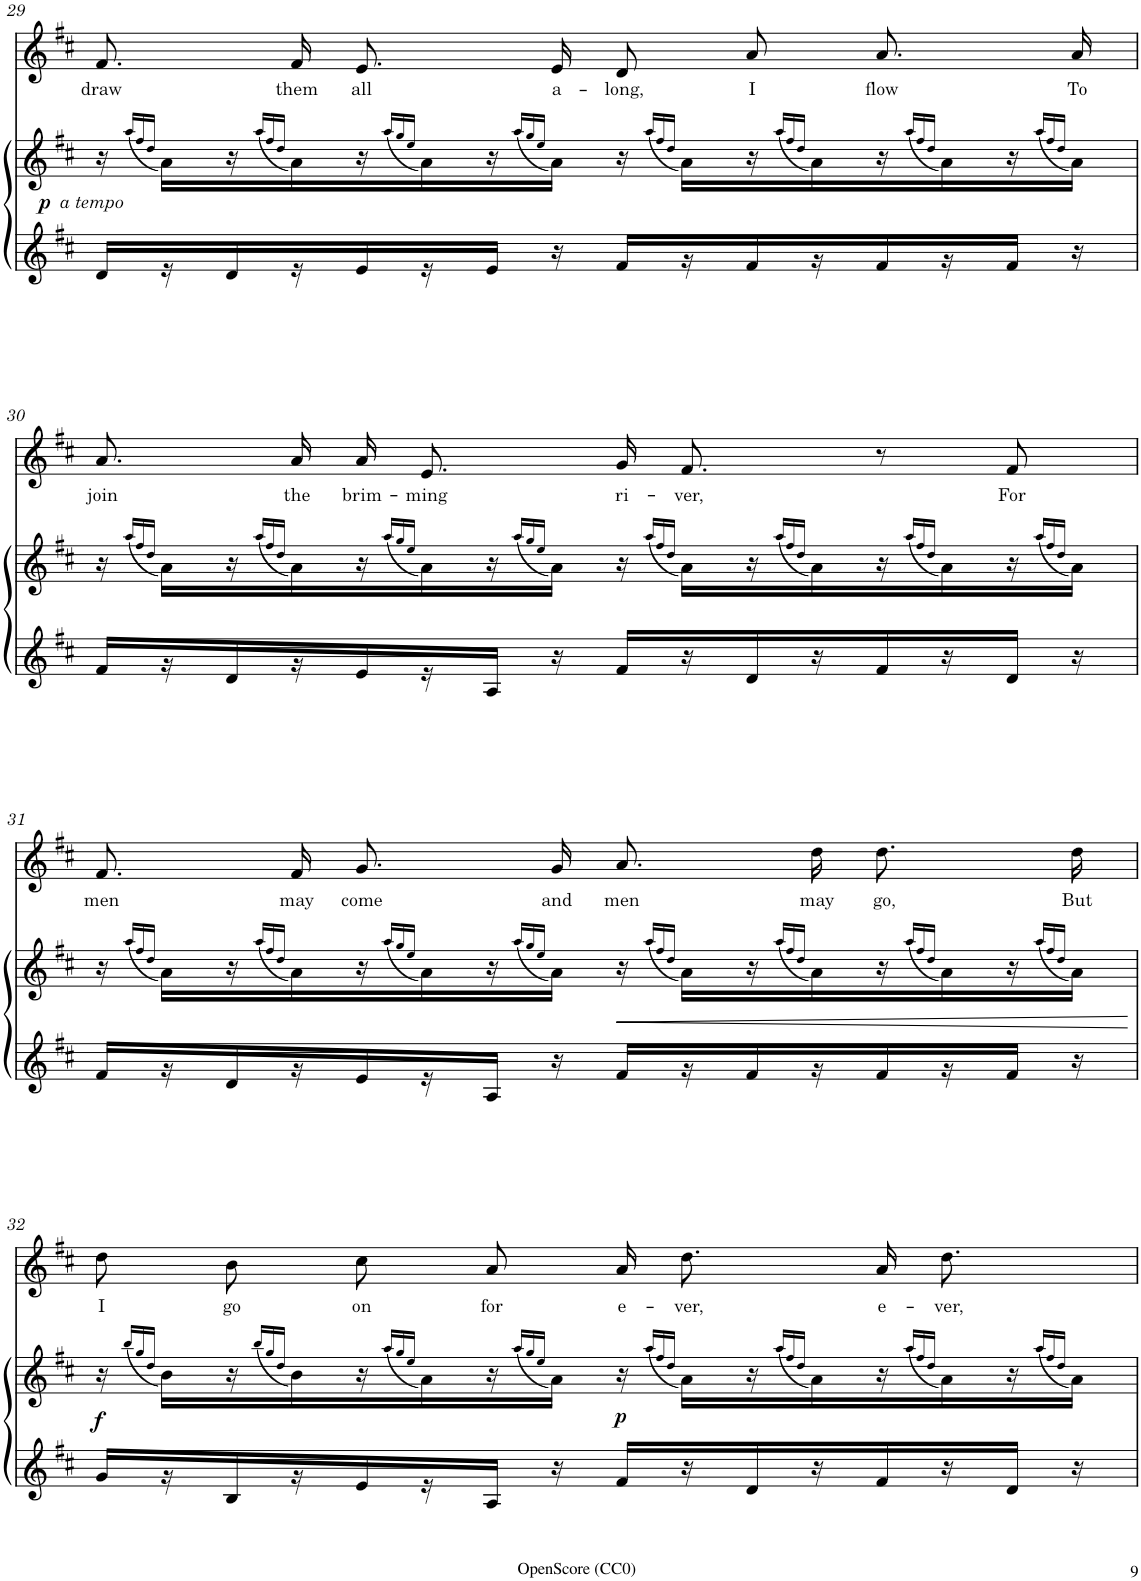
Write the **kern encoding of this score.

**kern	**kern	**dynam	**kern	**text
*part2	*part2	*part2	*part1	*part1
*staff3	*staff2	*staff2/3	*staff1	*staff1
*I"Piano	*	*	*I"Voice	*
*I'Pno	*	*	*	*
!!LO:PB:g=z
*clefG2	*clefG2	*	*clefG2	*
*k[f#c#]	*k[f#c#]	*	*k[f#c#]	*
*M4/4	*M4/4	*	*M4/4	*
*met(c)	*met(c)	*	*met(c)	*
=29	=29	=29	=29	=29
!	!	!LO:DY:b	!	!LO:LY:b
!	!	!LO:DY:n=1:b	!	!
16d/LL	16r	p other-dynamics	8.f#/L	draw
.	(16qaa/LL	.	.	.
.	16qff#/	.	.	.
.	16qdd/JJ	.	.	.
16r	16a\LL)	.	.	.
16d/	16r	.	.	.
.	(16qaa/LL	.	.	.
.	16qff#/	.	.	.
.	16qdd/JJ	.	.	.
!	!	!	!	!LO:LY:b
16r	16a\)	.	16f#/Jk	them
!	!	!	!	!LO:LY:b
16e/	16r	.	8.e/L	all
.	(16qaa/LL	.	.	.
.	16qgg/	.	.	.
.	16qee/JJ	.	.	.
16r	16a\)	.	.	.
16e/JJ	16r	.	.	.
.	(16qaa/LL	.	.	.
.	16qgg/	.	.	.
.	16qee/JJ	.	.	.
!	!	!	!	!LO:LY:b
16r	16a\JJ)	.	16e/Jk	a-
!	!	!	!	!LO:LY:b
16f#/LL	16r	.	8d/L	-long,
.	(16qaa/LL	.	.	.
.	16qff#/	.	.	.
.	16qdd/JJ	.	.	.
16r	16a\LL)	.	.	.
!	!	!	!	!LO:LY:b
16f#/	16r	.	8a/J	I
.	(16qaa/LL	.	.	.
.	16qff#/	.	.	.
.	16qdd/JJ	.	.	.
16r	16a\)	.	.	.
!	!	!	!	!LO:LY:b
16f#/	16r	.	8.a/L	flow
.	(16qaa/LL	.	.	.
.	16qff#/	.	.	.
.	16qdd/JJ	.	.	.
16r	16a\)	.	.	.
16f#/JJ	16r	.	.	.
.	(16qaa/LL	.	.	.
.	16qff#/	.	.	.
.	16qdd/JJ	.	.	.
!	!	!	!	!LO:LY:b
16r	16a\JJ)	.	16a/Jk	To
!!LO:LB:g=z
=30	=30	=30	=30	=30
!	!	!	!	!LO:LY:b
16f#/LL	16r	.	8.a/L	join
.	(16qaa/LL	.	.	.
.	16qff#/	.	.	.
.	16qdd/JJ	.	.	.
16r	16a\LL)	.	.	.
16d/	16r	.	.	.
.	(16qaa/LL	.	.	.
.	16qff#/	.	.	.
.	16qdd/JJ	.	.	.
!	!	!	!	!LO:LY:b
16r	16a\)	.	16a/Jk	the
!	!	!	!	!LO:LY:b
16e/	16r	.	16a/KL	brim-
.	(16qaa/LL	.	.	.
.	16qgg/	.	.	.
.	16qee/JJ	.	.	.
!	!	!	!	!LO:LY:b
16r	16a\)	.	8.e/J	-ming
16A/JJ	16r	.	.	.
.	(16qaa/LL	.	.	.
.	16qgg/	.	.	.
.	16qee/JJ	.	.	.
16r	16a\JJ)	.	.	.
!	!	!	!	!LO:LY:b
16f#/LL	16r	.	16g/KL	ri-
.	(16qaa/LL	.	.	.
.	16qff#/	.	.	.
.	16qdd/JJ	.	.	.
!	!	!	!	!LO:LY:b
16r	16a\LL)	.	8.f#/J	-ver,
16d/	16r	.	.	.
.	(16qaa/LL	.	.	.
.	16qff#/	.	.	.
.	16qdd/JJ	.	.	.
16r	16a\)	.	.	.
16f#/	16r	.	8r	.
.	(16qaa/LL	.	.	.
.	16qff#/	.	.	.
.	16qdd/JJ	.	.	.
16r	16a\)	.	.	.
!	!	!	!	!LO:LY:b
16d/JJ	16r	.	8f#/	For
.	(16qaa/LL	.	.	.
.	16qff#/	.	.	.
.	16qdd/JJ	.	.	.
16r	16a\JJ)	.	.	.
!!LO:LB:g=z
=31	=31	=31	=31	=31
!	!	!	!	!LO:LY:b
16f#/LL	16r	.	8.f#/L	men
.	(16qaa/LL	.	.	.
.	16qff#/	.	.	.
.	16qdd/JJ	.	.	.
16r	16a\LL)	.	.	.
16d/	16r	.	.	.
.	(16qaa/LL	.	.	.
.	16qff#/	.	.	.
.	16qdd/JJ	.	.	.
!	!	!	!	!LO:LY:b
16r	16a\)	.	16f#/Jk	may
!	!	!	!	!LO:LY:b
16e/	16r	.	8.g/L	come
.	(16qaa/LL	.	.	.
.	16qgg/	.	.	.
.	16qee/JJ	.	.	.
16r	16a\)	.	.	.
16A/JJ	16r	.	.	.
.	(16qaa/LL	.	.	.
.	16qgg/	.	.	.
.	16qee/JJ	.	.	.
!	!	!	!	!LO:LY:b
16r	16a\JJ)	.	16g/Jk	and
!	!	!LO:HP:b	!	!LO:LY:b
16f#/LL	16r	<	8.a\L	men
.	(16qaa/LL	.	.	.
.	16qff#/	.	.	.
.	16qdd/JJ	.	.	.
16r	16a\LL)	.	.	.
16f#/	16r	.	.	.
.	(16qaa/LL	.	.	.
.	16qff#/	.	.	.
.	16qdd/JJ	.	.	.
!	!	!	!	!LO:LY:b
16r	16a\)	.	16dd\Jk	may
!	!	!	!	!LO:LY:b
16f#/	16r	.	8.dd\L	go,
.	(16qaa/LL	.	.	.
.	16qff#/	.	.	.
.	16qdd/JJ	.	.	.
16r	16a\)	.	.	.
16f#/JJ	16r	.	.	.
.	(16qaa/LL	.	.	.
.	16qff#/	.	.	.
.	16qdd/JJ	.	.	.
!	!	!	!	!LO:LY:b
16r	16a\JJ)	.	16dd\Jk	But
.	.	[	.	.
!!LO:LB:g=z
=32	=32	=32	=32	=32
!	!	!LO:DY:b	!	!LO:LY:b
16g/LL	16r	f	8dd\L	I
.	(16qbb/LL	.	.	.
.	16qgg/	.	.	.
.	16qdd/JJ	.	.	.
16r	16b\LL)	.	.	.
!	!	!	!	!LO:LY:b
16B/	16r	.	8b\J	go
.	(16qbb/LL	.	.	.
.	16qgg/	.	.	.
.	16qdd/JJ	.	.	.
16r	16b\)	.	.	.
!	!	!	!	!LO:LY:b
16e/	16r	.	8cc#\L	on
.	(16qaa/LL	.	.	.
.	16qgg/	.	.	.
.	16qee/JJ	.	.	.
16r	16a\)	.	.	.
!	!	!	!	!LO:LY:b
16A/JJ	16r	.	8a\J	for
.	(16qaa/LL	.	.	.
.	16qgg/	.	.	.
.	16qee/JJ	.	.	.
16r	16a\JJ)	.	.	.
!	!	!LO:DY:b	!	!LO:LY:b
16f#/LL	16r	p	16a\KL	e-
.	(16qaa/LL	.	.	.
.	16qff#/	.	.	.
.	16qdd/JJ	.	.	.
!	!	!	!	!LO:LY:b
16r	16a\LL)	.	8.dd\J	-ver,
16d/	16r	.	.	.
.	(16qaa/LL	.	.	.
.	16qff#/	.	.	.
.	16qdd/JJ	.	.	.
16r	16a\)	.	.	.
!	!	!	!	!LO:LY:b
16f#/	16r	.	16a\KL	e-
.	(16qaa/LL	.	.	.
.	16qff#/	.	.	.
.	16qdd/JJ	.	.	.
!	!	!	!	!LO:LY:b
16r	16a\)	.	8.dd\J	-ver,
16d/JJ	16r	.	.	.
.	(16qaa/LL	.	.	.
.	16qff#/	.	.	.
.	16qdd/JJ	.	.	.
16r	16a\JJ)	.	.	.
=	=	=	=	=
*-	*-	*-	*-	*-
